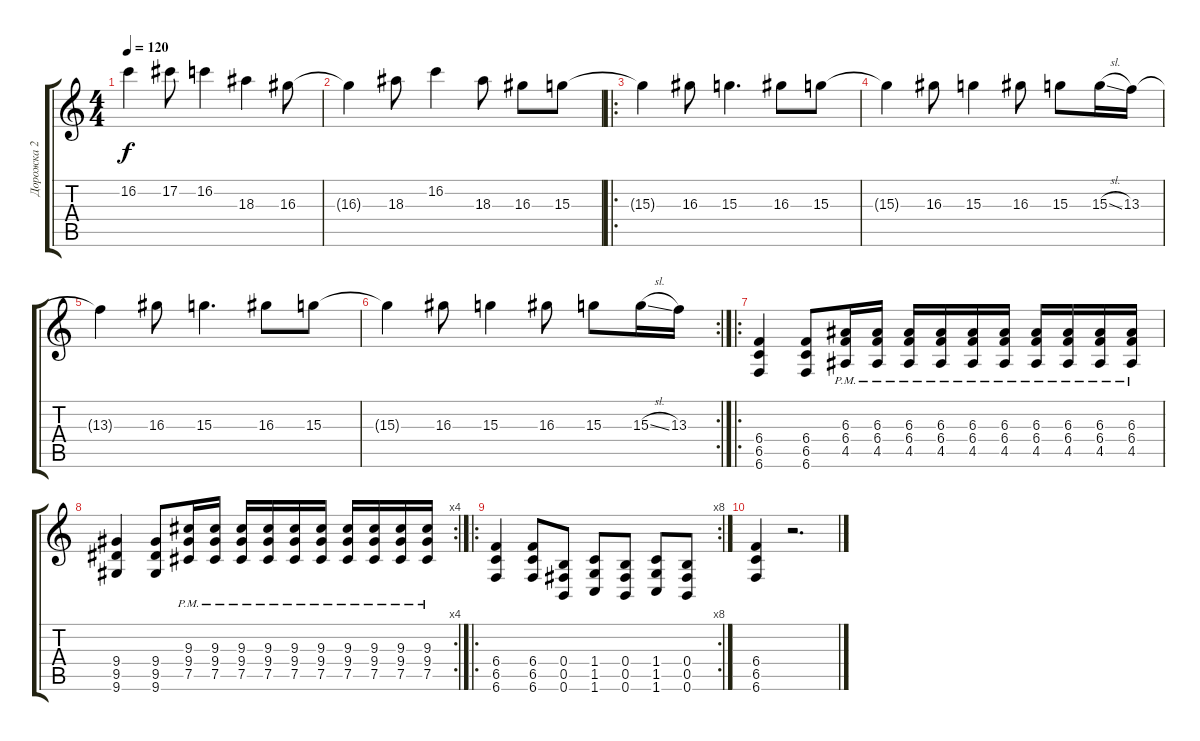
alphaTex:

\track ("Дорожка 2" "Дорожка 2") {instrument distortionguitar}
\staff {score tabs}
\tuning (Db4 Ab3 E3 B2 Gb2 B1) {hide}
\ts (4 4)
\tempo 120
\clef g2
\ks c
16.2{t}.4{dy f} 17.2.8 16.2.4 18.3.4 16.3.8 |
16.3{t}.4 18.3.8 16.2.4 18.3.8 16.3.8 15.3.8 |
\ro
15.3{t}.4 16.3.8 15.3.4{d} 16.3.8 15.3.8 |
15.3{t}.4 16.3.8 15.3.4 16.3.8 15.3.8 15.3{sl}.16 13.3.16 |
13.3{t}.4 16.3.8 15.3.4{d} 16.3.8 15.3.8 |
\rc 2
15.3{t}.4 16.3.8 15.3.4 16.3.8 15.3.8 15.3{sl}.16 13.3.16 |
\ro
(6.4 6.5 6.6).4 (6.4 6.5 6.6).8 (6.3{pm} 6.4{pm} 4.5{pm}).16 (6.3{pm} 6.4{pm} 4.5{pm}).16 (6.3{pm} 6.4{pm} 4.5{pm}).16 (6.3{pm} 6.4{pm} 4.5{pm}).16 (6.3{pm} 6.4{pm} 4.5{pm}).16 (6.3{pm} 6.4{pm} 4.5{pm}).16 (6.3{pm} 6.4{pm} 4.5{pm}).16 (6.3{pm} 6.4{pm} 4.5{pm}).16 (6.3{pm} 6.4{pm} 4.5{pm}).16 (6.3{pm} 6.4{pm} 4.5{pm}).16 |
\rc 4
(9.4 9.5 9.6).4 (9.4 9.5 9.6).8 (9.3{pm} 9.4{pm} 7.5{pm}).16 (9.3{pm} 9.4{pm} 7.5{pm}).16 (9.3{pm} 9.4{pm} 7.5{pm}).16 (9.3{pm} 9.4{pm} 7.5{pm}).16 (9.3{pm} 9.4{pm} 7.5{pm}).16 (9.3{pm} 9.4{pm} 7.5{pm}).16 (9.3{pm} 9.4{pm} 7.5{pm}).16 (9.3{pm} 9.4{pm} 7.5{pm}).16 (9.3{pm} 9.4{pm} 7.5{pm}).16 (9.3{pm} 9.4{pm} 7.5{pm}).16 |
\ro
\rc 8
(6.4 6.5 6.6).4 (6.4 6.5 6.6).8 (0.4 0.5 0.6).8 (1.4 1.5 1.6).8 (0.4 0.5 0.6).8 (1.4 1.5 1.6).8 (0.4 0.5 0.6).8 |
(6.4 6.5 6.6).4 r.2{d}
